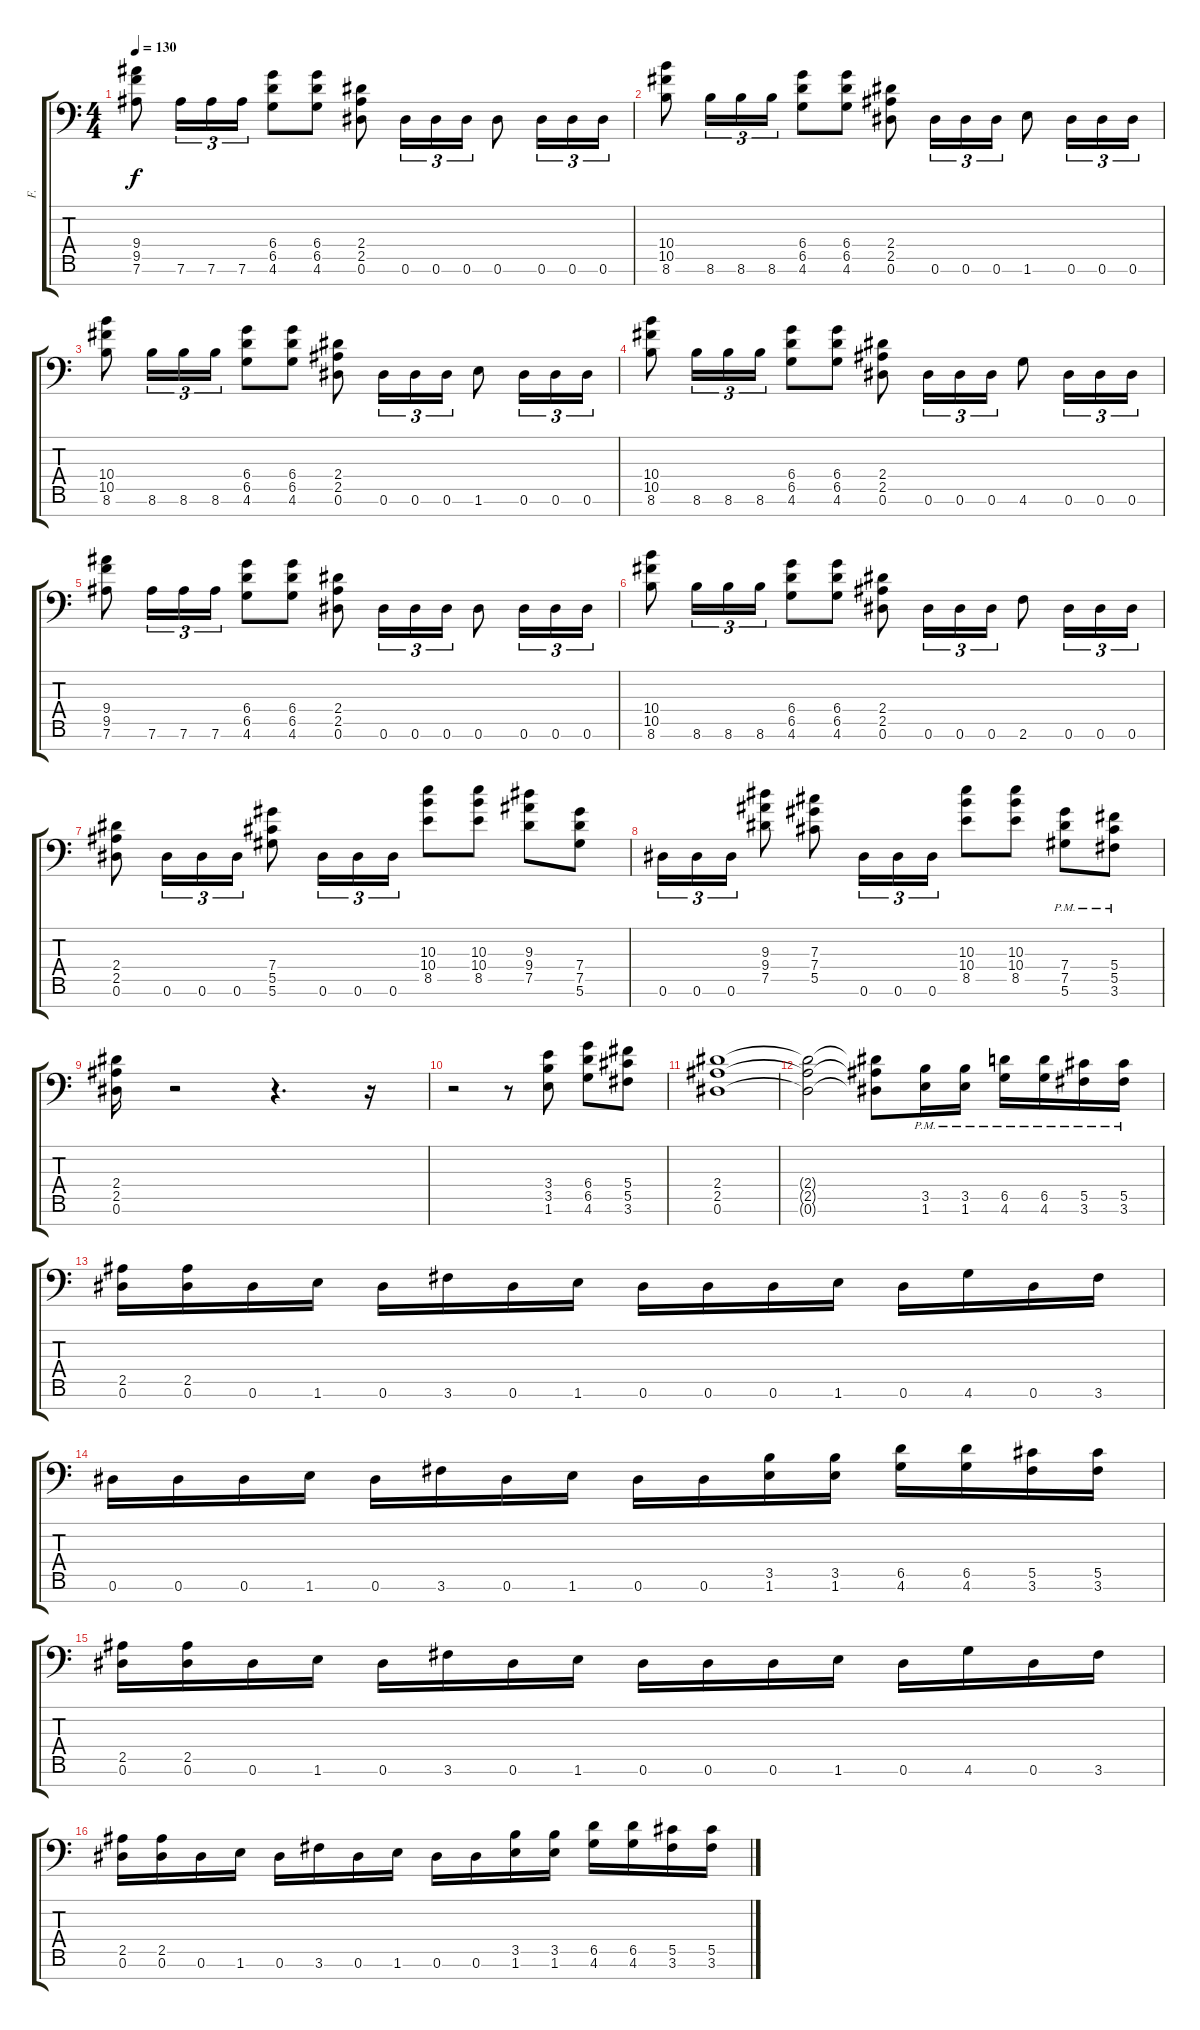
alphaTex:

\track ("F." "F.") {instrument distortionguitar}
\staff {score tabs}
\tuning (Eb4 Bb3 Gb3 Db3 Ab2 Eb2 Bb1) {hide}
\ts (4 4)
\tempo 130
\clef f4
\ks c
(9.4 9.5 7.6).8{dy f} 7.6.16{tu (3 2)} 7.6.16{tu (3 2)} 7.6.16{tu (3 2)} (6.4 6.5 4.6).8 (6.4 6.5 4.6).8 (2.4 2.5 0.6).8 0.6.16{tu (3 2)} 0.6.16{tu (3 2)} 0.6.16{tu (3 2)} 0.6.8 0.6.16{tu (3 2)} 0.6.16{tu (3 2)} 0.6.16{tu (3 2)} |
(10.4 10.5 8.6).8 8.6.16{tu (3 2)} 8.6.16{tu (3 2)} 8.6.16{tu (3 2)} (6.4 6.5 4.6).8 (6.4 6.5 4.6).8 (2.4 2.5 0.6).8 0.6.16{tu (3 2)} 0.6.16{tu (3 2)} 0.6.16{tu (3 2)} 1.6.8 0.6.16{tu (3 2)} 0.6.16{tu (3 2)} 0.6.16{tu (3 2)} |
(10.4 10.5 8.6).8 8.6.16{tu (3 2)} 8.6.16{tu (3 2)} 8.6.16{tu (3 2)} (6.4 6.5 4.6).8 (6.4 6.5 4.6).8 (2.4 2.5 0.6).8 0.6.16{tu (3 2)} 0.6.16{tu (3 2)} 0.6.16{tu (3 2)} 1.6.8 0.6.16{tu (3 2)} 0.6.16{tu (3 2)} 0.6.16{tu (3 2)} |
(10.4 10.5 8.6).8 8.6.16{tu (3 2)} 8.6.16{tu (3 2)} 8.6.16{tu (3 2)} (6.4 6.5 4.6).8 (6.4 6.5 4.6).8 (2.4 2.5 0.6).8 0.6.16{tu (3 2)} 0.6.16{tu (3 2)} 0.6.16{tu (3 2)} 4.6.8 0.6.16{tu (3 2)} 0.6.16{tu (3 2)} 0.6.16{tu (3 2)} |
(9.4 9.5 7.6).8 7.6.16{tu (3 2)} 7.6.16{tu (3 2)} 7.6.16{tu (3 2)} (6.4 6.5 4.6).8 (6.4 6.5 4.6).8 (2.4 2.5 0.6).8 0.6.16{tu (3 2)} 0.6.16{tu (3 2)} 0.6.16{tu (3 2)} 0.6.8 0.6.16{tu (3 2)} 0.6.16{tu (3 2)} 0.6.16{tu (3 2)} |
(10.4 10.5 8.6).8 8.6.16{tu (3 2)} 8.6.16{tu (3 2)} 8.6.16{tu (3 2)} (6.4 6.5 4.6).8 (6.4 6.5 4.6).8 (2.4 2.5 0.6).8 0.6.16{tu (3 2)} 0.6.16{tu (3 2)} 0.6.16{tu (3 2)} 2.6.8 0.6.16{tu (3 2)} 0.6.16{tu (3 2)} 0.6.16{tu (3 2)} |
(2.4 2.5 0.6).8 0.6.16{tu (3 2)} 0.6.16{tu (3 2)} 0.6.16{tu (3 2)} (7.4 5.5 5.6).8 0.6.16{tu (3 2)} 0.6.16{tu (3 2)} 0.6.16{tu (3 2)} (10.3 10.4 8.5).8 (10.3 10.4 8.5).8 (9.3 9.4 7.5).8 (7.4 7.5 5.6).8 |
0.6.16{tu (3 2)} 0.6.16{tu (3 2)} 0.6.16{tu (3 2)} (9.3 9.4 7.5).8 (7.3 7.4 5.5).8 0.6.16{tu (3 2)} 0.6.16{tu (3 2)} 0.6.16{tu (3 2)} (10.3 10.4 8.5).8 (10.3 10.4 8.5).8 (7.4{pm} 7.5{pm} 5.6{pm}).8 (5.4{pm} 5.5{pm} 3.6{pm}).8 |
(2.4 2.5 0.6).16 r.2 r.4{d} r.16 |
r.2 r.8 (3.4 3.5 1.6).8 (6.4 6.5 4.6).8 (5.4 5.5 3.6).8 |
(2.4 2.5 0.6).1{balance 8} |
(2.4{t} 2.5{t} 0.6{t}).2 (2.4{t} 2.5{t} 0.6{t}).8 (3.5{pm} 1.6{pm}).16 (3.5{pm} 1.6{pm}).16 (6.5{pm} 4.6{pm}).16 (6.5{pm} 4.6{pm}).16 (5.5{pm} 3.6{pm}).16 (5.5{pm} 3.6{pm}).16 |
(2.5 0.6).16{balance 14} (2.5 0.6).16 0.6.16 1.6.16 0.6.16 3.6.16 0.6.16 1.6.16 0.6.16 0.6.16 0.6.16 1.6.16 0.6.16 4.6.16 0.6.16 3.6.16 |
0.6.16 0.6.16 0.6.16 1.6.16 0.6.16 3.6.16 0.6.16 1.6.16 0.6.16 0.6.16 (3.5 1.6).16 (3.5 1.6).16 (6.5 4.6).16 (6.5 4.6).16 (5.5 3.6).16 (5.5 3.6).16 |
(2.5 0.6).16 (2.5 0.6).16 0.6.16 1.6.16 0.6.16 3.6.16 0.6.16 1.6.16 0.6.16 0.6.16 0.6.16 1.6.16 0.6.16 4.6.16 0.6.16 3.6.16 |
(2.5 0.6).16 (2.5 0.6).16 0.6.16 1.6.16 0.6.16 3.6.16 0.6.16 1.6.16 0.6.16 0.6.16 (3.5 1.6).16 (3.5 1.6).16 (6.5 4.6).16 (6.5 4.6).16 (5.5 3.6).16 (5.5 3.6).16
